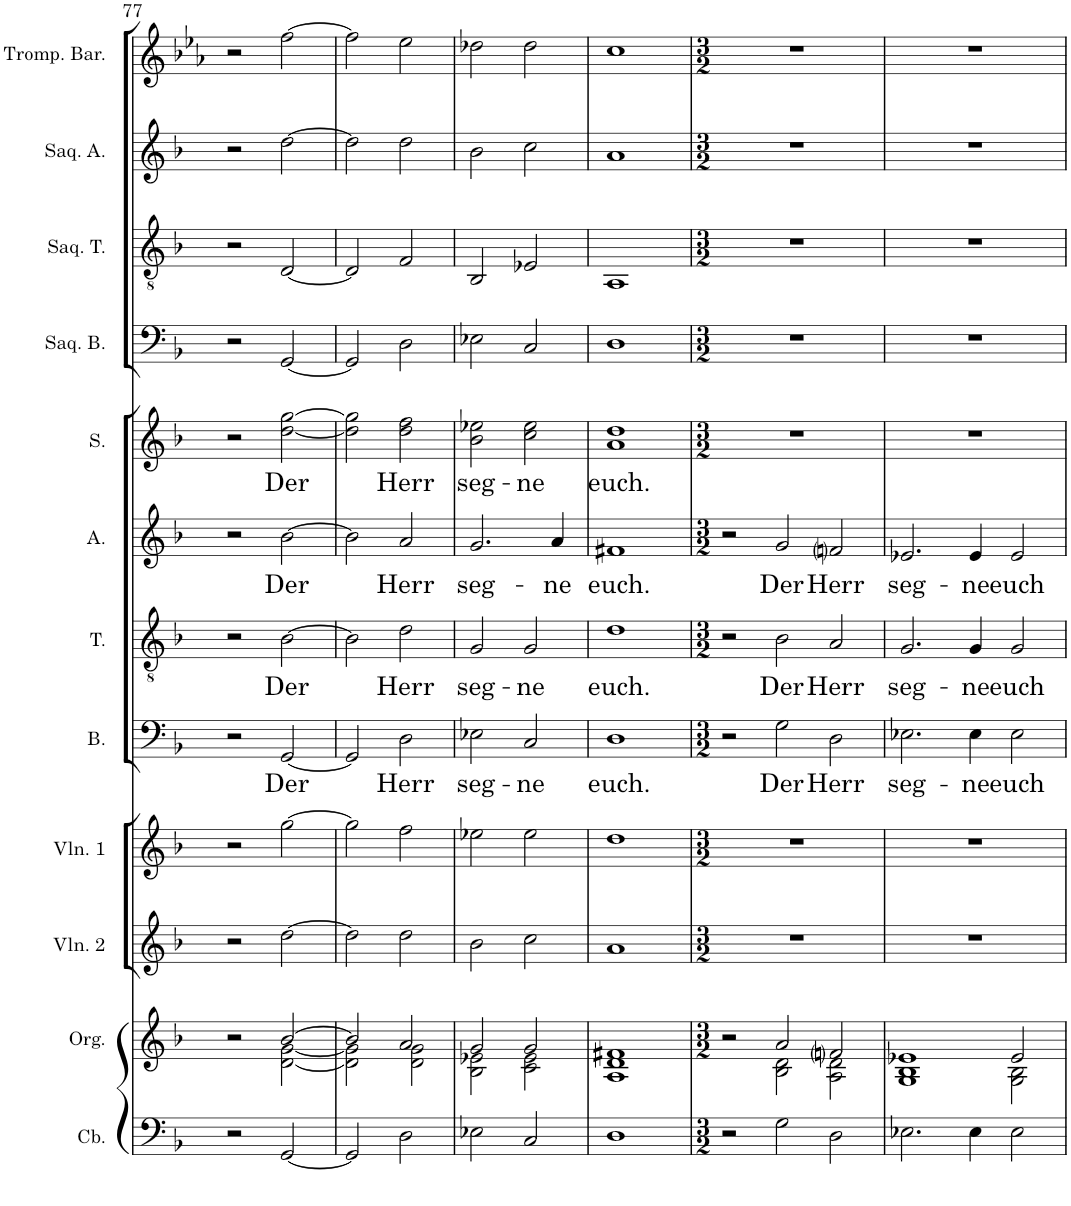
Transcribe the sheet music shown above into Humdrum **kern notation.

**kern	**kern	**kern	**kern	**kern	**text	**kern	**text	**kern	**text	**kern	**text	**kern	**kern	**kern	**kern
*part12	*part11	*part10	*part9	*part8	*part8	*part7	*part7	*part6	*part6	*part5	*part5	*part4	*part3	*part2	*part1
*staff12	*staff11	*staff10	*staff9	*staff8	*staff8	*staff7	*staff7	*staff6	*staff6	*staff5	*staff5	*staff4	*staff3	*staff2	*staff1
*I"Contrebasse	*I"Orgue	*I"Violon 2	*I"Violon 1	*I"Basse	*	*I"Ténor	*	*I"Alto	*	*I"Soprano	*	*I"Saqueboute Basse	*I"Saqueboute Ténor	*I"Saqueboute Alto	*I"Trompette Baroque en ré
*I'Cb.	*I'Org.	*I'Vln. 2	*I'Vln. 1	*I'B.	*	*I'T.	*	*I'A.	*	*I'S.	*	*I'Saq. B.	*I'Saq. T.	*I'Saq. A.	*I'Tromp. Bar.
!!LO:PB:g=z
*clefF4	*clefG2	*clefG2	*clefG2	*clefF4	*	*clefGv2	*	*clefG2	*	*clefG2	*	*clefF4	*clefGv2	*clefG2	*clefG2
*Trd7c12	*	*	*	*	*	*	*	*	*	*	*	*	*	*	*Trd-1c-2
*k[b-]	*k[b-]	*k[b-]	*k[b-]	*k[b-]	*	*k[b-]	*	*k[b-]	*	*k[b-]	*	*k[b-]	*k[b-]	*k[b-]	*k[b-e-a-]
*M2/2	*M2/2	*M2/2	*M2/2	*M2/2	*	*M2/2	*	*M2/2	*	*M2/2	*	*M2/2	*M2/2	*M2/2	*M2/2
*met(c|)	*met(c|)	*met(c|)	*met(c|)	*met(c|)	*	*met(c|)	*	*met(c|)	*	*met(c|)	*	*met(c|)	*met(c|)	*met(c|)	*met(c|)
=77	=77	=77	=77	=77	=77	=77	=77	=77	=77	=77	=77	=77	=77	=77	=77
*	*^	*	*	*	*	*	*	*	*	*	*	*	*	*	*
2r	2r	2ryy	2r	2r	2r	.	2r	.	2r	.	2r	.	2r	2r	2r	2r
!	!	!	!	!	!	!LO:LY:b	!	!LO:LY:b	!	!LO:LY:b	!	!LO:LY:b	!	!	!	!
[2GG/	[2b-/	[2d\ [2g\	[2dd\	[2gg\	[2GG/	Der	[2B-\	Der	[2b-\	Der	[2dd\ [2gg\	Der	[2GG/	[2D/	[2dd\	[2ff\
=78	=78	=78	=78	=78	=78	=78	=78	=78	=78	=78	=78	=78	=78	=78	=78	=78
2GG/]	2b-/]	2d\] 2g\]	2dd\]	2gg\]	2GG/]	.	2B-\]	.	2b-\]	.	2dd\] 2gg\]	.	2GG/]	2D/]	2dd\]	2ff\]
!	!	!	!	!	!	!LO:LY:b	!	!LO:LY:b	!	!LO:LY:b	!	!LO:LY:b	!	!	!	!
2D\	2a/	2d\ 2g\	2dd\	2ff\	2D\	Herr	2d\	Herr	2a/	Herr	2dd\ 2ff\	Herr	2D\	2F/	2dd\	2ee-\
=79	=79	=79	=79	=79	=79	=79	=79	=79	=79	=79	=79	=79	=79	=79	=79	=79
!	!	!	!	!	!	!LO:LY:b	!	!LO:LY:b	!	!LO:LY:b	!	!LO:LY:b	!	!	!	!
2E-X\	2g/	2B-\ 2e-X\	2b-\	2ee-X\	2E-X\	seg-	2G/	seg-	2.g/	seg-	2b-\ 2ee-X\	seg-	2E-X\	2BB-/	2b-\	2dd-X\
!	!	!	!	!	!	!LO:LY:b	!	!LO:LY:b	!	!	!	!LO:LY:b	!	!	!	!
2C/	2g/	2c\ 2e-\	2cc\	2ee-\	2C/	-ne	2G/	-ne	.	.	2cc\ 2ee-\	-ne	2C/	2E-X/	2cc\	2dd-\
!	!	!	!	!	!	!	!	!	!	!LO:LY:b	!	!	!	!	!	!
.	.	.	.	.	.	.	.	.	4a/	-ne	.	.	.	.	.	.
=80	=80	=80	=80	=80	=80	=80	=80	=80	=80	=80	=80	=80	=80	=80	=80	=80
!	!	!	!	!	!	!LO:LY:b	!	!LO:LY:b	!	!LO:LY:b	!	!LO:LY:b	!	!	!	!
1D	1f#X	1A 1d	1a	1dd	1D	euch.	1d	euch.	1f#X	euch.	1a 1dd	euch.	1D	1AA	1a	1cc
=81	=81	=81	=81	=81	=81	=81	=81	=81	=81	=81	=81	=81	=81	=81	=81	=81
*M3/2	*M3/2	*	*M3/2	*M3/2	*M3/2	*	*M3/2	*	*M3/2	*	*M3/2	*	*M3/2	*M3/2	*M3/2	*M3/2
2r	2r	2ryy	1.r	1.r	2r	.	2r	.	2r	.	1.r	.	1.r	1.r	1.r	1.r
!	!	!	!	!	!	!LO:LY:b	!	!LO:LY:b	!	!LO:LY:b	!	!	!	!	!	!
2G\	2a/	2B-\ 2d\	.	.	2G\	Der	2B-\	Der	2g/	Der	.	.	.	.	.	.
!	!	!	!	!	!	!LO:LY:b	!	!LO:LY:b	!	!LO:LY:b	!	!	!	!	!	!
2D\	2fni/	2A\ 2d\	.	.	2D\	Herr	2A/	Herr	2fni/	Herr	.	.	.	.	.	.
=82	=82	=82	=82	=82	=82	=82	=82	=82	=82	=82	=82	=82	=82	=82	=82	=82
!	!	!	!	!	!	!LO:LY:b	!	!LO:LY:b	!	!LO:LY:b	!	!	!	!	!	!
2.E-X\	1e-X	1G 1B-	1.r	1.r	2.E-X\	seg-	2.G/	seg-	2.e-X/	seg-	1.r	.	1.r	1.r	1.r	1.r
!	!	!	!	!	!	!LO:LY:b	!	!LO:LY:b	!	!LO:LY:b	!	!	!	!	!	!
4E-\	.	.	.	.	4E-\	-ne	4G/	-ne	4e-/	-ne	.	.	.	.	.	.
!	!	!	!	!	!	!LO:LY:b	!	!LO:LY:b	!	!LO:LY:b	!	!	!	!	!	!
2E-\	2e-/	2G\ 2B-\	.	.	2E-\	euch	2G/	euch	2e-/	euch	.	.	.	.	.	.
*	*v	*v	*	*	*	*	*	*	*	*	*	*	*	*	*	*
=	=	=	=	=	=	=	=	=	=	=	=	=	=	=	=
*-	*-	*-	*-	*-	*-	*-	*-	*-	*-	*-	*-	*-	*-	*-	*-
